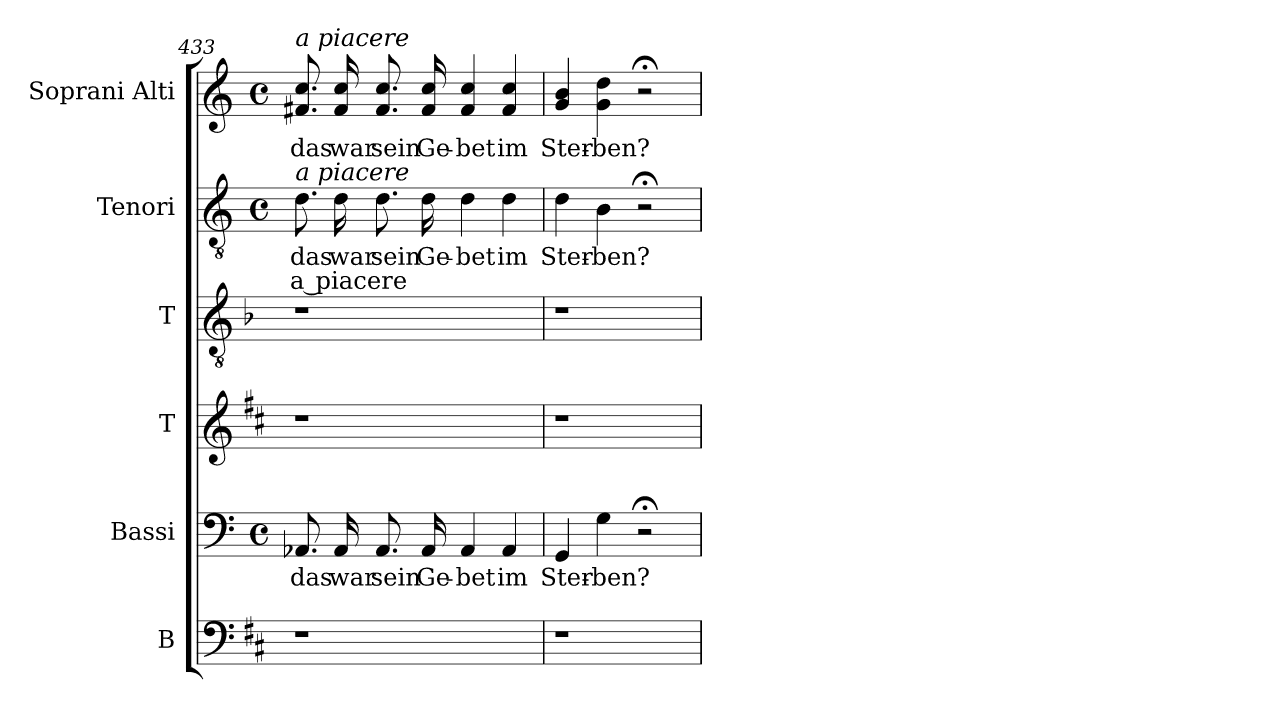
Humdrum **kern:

**kern	**kern	**text	**kern	**kern	**kern	**text	**text	**kern	**text
*part6	*part5	*part5	*part4	*part3	*part2	*part2	*part2	*part1	*part1
*staff6	*staff5	*staff5	*staff4	*staff3	*staff2	*staff2	*staff2	*staff1	*staff1
*I"B	*I"Bassi	*	*I"T	*I"T	*I"Tenori	*	*	*I"Soprani  Alti	*
*I'B	*I'B	*	*I'T	*I'T	*I'T	*	*	*I'S  A	*
*clefF4	*clefF4	*	*clefG2	*clefGv2	*clefGv2	*	*	*clefG2	*
*k[f#c#]	*k[]	*	*k[f#c#]	*k[b-]	*k[]	*	*	*k[]	*
*D:	*C:	*	*D:	*F:	*C:	*	*	*C:	*
*	*M4/4	*	*	*	*M4/4	*	*	*M4/4	*
*	*met(c)	*	*	*	*met(c)	*	*	*met(c)	*
=433	=433	=433	=433	=433	=433	=433	=433	=433	=433
!	!	!	!	!	!	!	!	!LO:TX:a:i:t=a piacere	!
!	!	!	!	!	!LO:TX:a:i:t=a piacere	!	!	!	!
!	!	!LO:LY:b:cj	!	!	!	!LO:LY:b:cj	!LO:LY:b:cj	!	!LO:LY:b:cj
1r	8.AA-X/	das	1r	1r	8.d\	das	a piacere	8.cc/ 8.f#X/	das
!	!	!LO:LY:b:cj	!	!	!	!LO:LY:b:cj	!	!	!LO:LY:b:cj
.	16AA-/	war	.	.	16d\	war	.	16cc/ 16f#/	war
!	!	!LO:LY:b:cj	!	!	!	!LO:LY:b:cj	!	!	!LO:LY:b:cj
.	8.AA-/	sein	.	.	8.d\	sein	.	8.cc/ 8.f#/	sein
!	!	!LO:LY:b	!	!	!	!LO:LY:b	!	!	!LO:LY:b
.	16AA-/	Ge-	.	.	16d\	Ge-	.	16cc/ 16f#/	Ge-
!	!	!LO:LY:b:rj	!	!	!	!LO:LY:b:rj	!	!	!LO:LY:b:rj
.	4AA-/	-bet	.	.	4d\	-bet	.	4cc/ 4f#/	-bet
!	!	!LO:LY:b:cj	!	!	!	!LO:LY:b:cj	!	!	!LO:LY:b:cj
.	4AA-/	im	.	.	4d\	im	.	4cc/ 4f#/	im
=434	=434	=434	=434	=434	=434	=434	=434	=434	=434
!	!	!LO:LY:b	!	!	!	!LO:LY:b	!	!	!LO:LY:b
1r	4GG/	Ster-	1r	1r	4d\	Ster-	.	4b/ 4g/	Ster-
!	!	!LO:LY:b:rj	!	!	!	!LO:LY:b:rj	!	!	!LO:LY:b:rj
.	4G\	-ben?	.	.	4B\	-ben?	.	4dd\ 4g\	-ben?
.	2r;<	.	.	.	2r;<	.	.	2r;<	.
=	=	=	=	=	=	=	=	=	=
*-	*-	*-	*-	*-	*-	*-	*-	*-	*-
